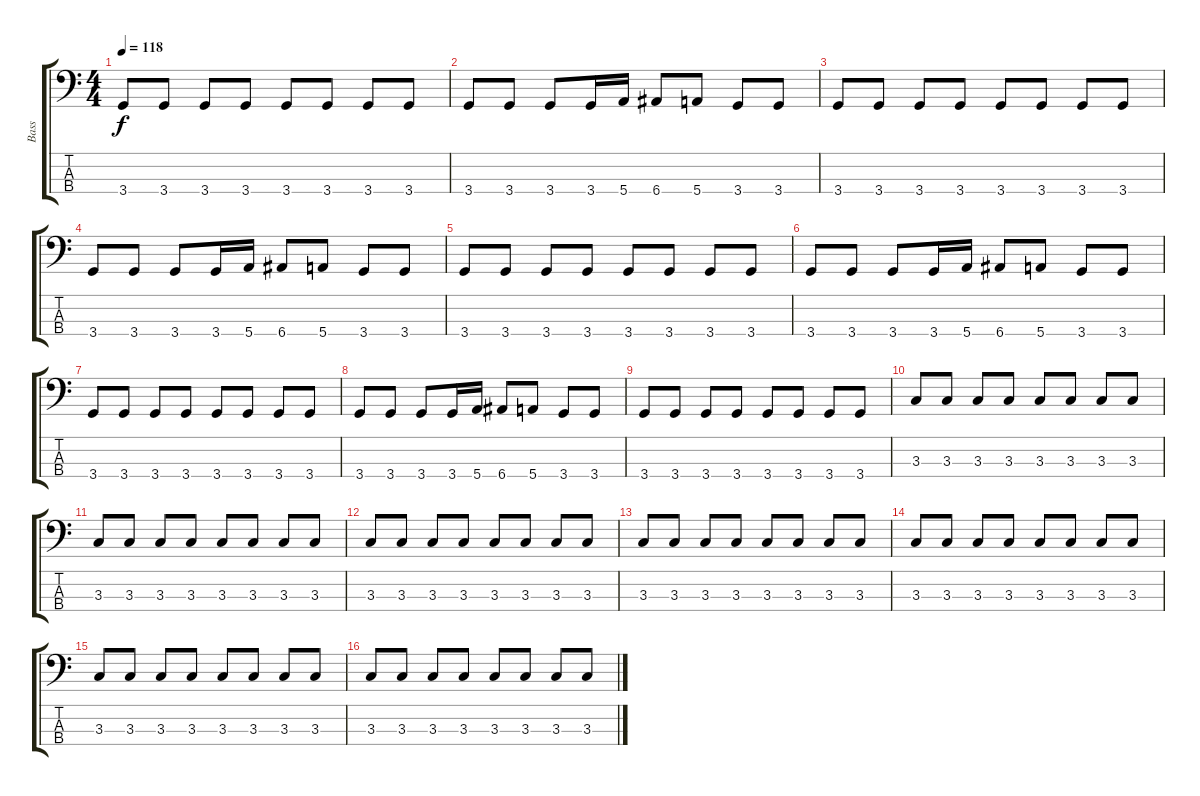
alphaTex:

\track ("Bass" "Bass") {instrument synthbass2}
\staff {score tabs}
\tuning (G2 D2 A1 E1) {hide}
\ts (4 4)
\tempo 118
\clef f4
\ks c
3.4.8{dy f} 3.4.8 3.4.8 3.4.8 3.4.8 3.4.8 3.4.8 3.4.8 |
3.4.8 3.4.8 3.4.8 3.4.16 5.4.16 6.4.8 5.4.8 3.4.8 3.4.8 |
3.4.8 3.4.8 3.4.8 3.4.8 3.4.8 3.4.8 3.4.8 3.4.8 |
3.4.8 3.4.8 3.4.8 3.4.16 5.4.16 6.4.8 5.4.8 3.4.8 3.4.8 |
3.4.8 3.4.8 3.4.8 3.4.8 3.4.8 3.4.8 3.4.8 3.4.8 |
3.4.8 3.4.8 3.4.8 3.4.16 5.4.16 6.4.8 5.4.8 3.4.8 3.4.8 |
3.4.8 3.4.8 3.4.8 3.4.8 3.4.8 3.4.8 3.4.8 3.4.8 |
3.4.8 3.4.8 3.4.8 3.4.16 5.4.16 6.4.8 5.4.8 3.4.8 3.4.8 |
3.4.8 3.4.8 3.4.8 3.4.8 3.4.8 3.4.8 3.4.8 3.4.8 |
3.3.8 3.3.8 3.3.8 3.3.8 3.3.8 3.3.8 3.3.8 3.3.8 |
3.3.8 3.3.8 3.3.8 3.3.8 3.3.8 3.3.8 3.3.8 3.3.8 |
3.3.8 3.3.8 3.3.8 3.3.8 3.3.8 3.3.8 3.3.8 3.3.8 |
3.3.8 3.3.8 3.3.8 3.3.8 3.3.8 3.3.8 3.3.8 3.3.8 |
3.3.8 3.3.8 3.3.8 3.3.8 3.3.8 3.3.8 3.3.8 3.3.8 |
3.3.8 3.3.8 3.3.8 3.3.8 3.3.8 3.3.8 3.3.8 3.3.8 |
3.3.8 3.3.8 3.3.8 3.3.8 3.3.8 3.3.8 3.3.8 3.3.8
